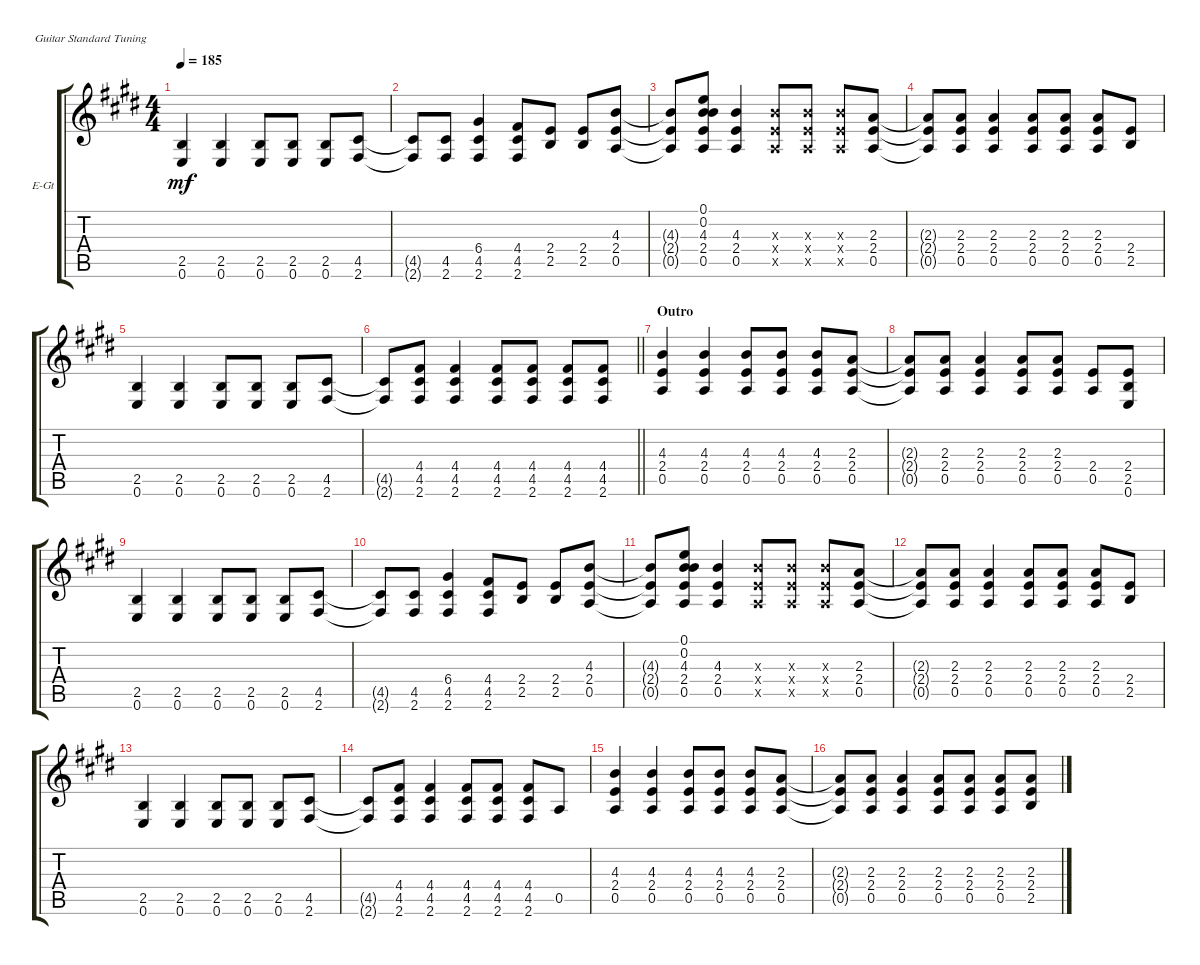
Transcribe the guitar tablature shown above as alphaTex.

\defaultSystemsLayout 4
\bracketExtendMode groupsimilarinstruments
\firstSystemTrackNameOrientation horizontal
\otherSystemsTrackNameOrientation horizontal
\track ("Guitar 2" "E-Gt") {instrument distortionguitar}
\staff {score tabs}
\tuning (E4 B3 G3 D3 A2 E2)
\ts (4 4)
\tempo 185
\clef g2
\ks e
(2.5 0.6).4{dy mf} (2.5 0.6).4 (2.5 0.6).8 (2.5 0.6).8 (2.5 0.6).8 (2.6 4.5).8 |
(4.5{t} 2.6{t}).8 (4.5 2.6).8 (2.6 4.5 6.4).4 (2.6 4.5 4.4).8 (2.4 2.5).8 (2.4 2.5).8 (0.5 2.4 4.3).8 |
(0.5{t} 2.4{t} 4.3{t}).8 (0.5 2.4 4.3 0.2 0.1).8 (0.5 2.4 4.3).4 (0.5{x} 2.4{x} 4.3{x}).8 (0.5{x} 2.4{x} 4.3{x}).8 (0.5{x} 2.4{x} 4.3{x}).8 (0.5 2.4 2.3).8 |
(0.5{t} 2.4{t} 2.3{t}).8 (0.5 2.4 2.3).8 (0.5 2.4 2.3).4 (0.5 2.4 2.3).8 (0.5 2.4 2.3).8 (0.5 2.4 2.3).8 (2.5 2.4).8 |
(2.5 0.6).4 (2.5 0.6).4 (2.5 0.6).8 (2.5 0.6).8 (2.5 0.6).8 (2.6 4.5).8 |
\barLineRight lightlight
(4.5{t} 2.6{t}).8 (4.5 2.6 4.4).8 (2.6 4.5 4.4).4 (2.6 4.5 4.4).8 (2.6 4.5 4.4).8 (2.6 4.5 4.4).8 (2.6 4.5 4.4).8 |
\section ("" "Outro")
(0.5 2.4 4.3).4 (0.5 2.4 4.3).4 (0.5 2.4 4.3).8 (0.5 2.4 4.3).8 (0.5 2.4 4.3).8 (0.5 2.4 2.3).8 |
(0.5{t} 2.4{t} 2.3{t}).8 (0.5 2.4 2.3).8 (0.5 2.4 2.3).4 (0.5 2.4 2.3).8 (0.5 2.4 2.3).8 (0.5 2.4).8 (2.4 0.6 2.5).8 |
(2.5 0.6).4 (2.5 0.6).4 (2.5 0.6).8 (2.5 0.6).8 (2.5 0.6).8 (2.6 4.5).8 |
(4.5{t} 2.6{t}).8 (4.5 2.6).8 (2.6 4.5 6.4).4 (2.6 4.5 4.4).8 (2.4 2.5).8 (2.4 2.5).8 (0.5 2.4 4.3).8 |
(0.5{t} 2.4{t} 4.3{t}).8 (0.5 2.4 4.3 0.2 0.1).8 (0.5 2.4 4.3).4 (0.5{x} 2.4{x} 4.3{x}).8 (0.5{x} 2.4{x} 4.3{x}).8 (0.5{x} 2.4{x} 4.3{x}).8 (0.5 2.4 2.3).8 |
(0.5{t} 2.4{t} 2.3{t}).8 (0.5 2.4 2.3).8 (0.5 2.4 2.3).4 (0.5 2.4 2.3).8 (0.5 2.4 2.3).8 (0.5 2.4 2.3).8 (2.5 2.4).8 |
(2.5 0.6).4 (2.5 0.6).4 (2.5 0.6).8 (2.5 0.6).8 (2.5 0.6).8 (2.6 4.5).8 |
(4.5{t} 2.6{t}).8 (4.5 2.6 4.4).8 (2.6 4.5 4.4).4 (2.6 4.5 4.4).8 (2.6 4.5 4.4).8 (2.6 4.5 4.4).8 0.5.8 |
(0.5 2.4 4.3).4 (0.5 2.4 4.3).4 (0.5 2.4 4.3).8 (0.5 2.4 4.3).8 (0.5 2.4 4.3).8 (0.5 2.4 2.3).8 |
(0.5{t} 2.4{t} 2.3{t}).8 (0.5 2.4 2.3).8 (0.5 2.4 2.3).4 (0.5 2.4 2.3).8 (0.5 2.4 2.3).8 (0.5 2.4 2.3).8 (2.4 2.5 2.3).8
